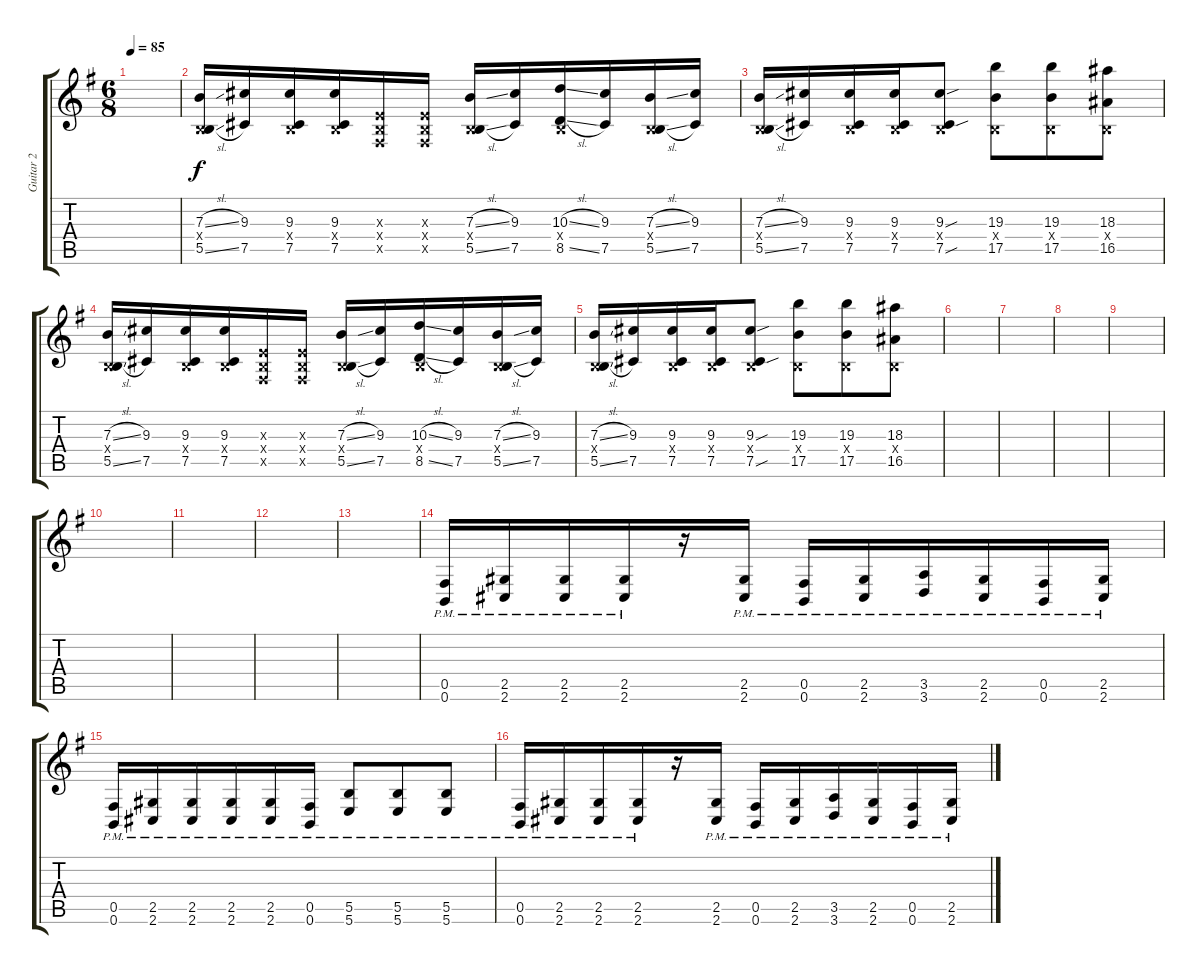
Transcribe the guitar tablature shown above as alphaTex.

\track ("Guitar 2" "Guitar 2") {instrument overdrivenguitar}
\staff {score tabs}
\tuning (Db4 Ab3 E3 B2 Gb2 B1) {hide}
\ts (6 8)
\tempo 85
\clef g2
\ks eminor
|
(7.3{sl} 0.4{x} 5.5{sl}).16 (9.3 7.5).16 (9.3 0.4{x} 7.5).16 (9.3 0.4{x} 7.5).16 (0.3{x} 0.4{x} 0.5{x}).16 (0.3{x} 0.4{x} 0.5{x}).16 (7.3{sl} 0.4{x} 5.5{sl}).16 (9.3 7.5).16 (10.3{sl} 0.4{x} 8.5{sl}).16 (9.3 7.5).16 (7.3{sl} 0.4{x} 5.5{sl}).16 (9.3 7.5).16 |
(7.3{sl} 0.4{x} 5.5{sl}).16 (9.3 7.5).16 (9.3 0.4{x} 7.5).16 (9.3 0.4{x} 7.5).16 (9.3{sou} 0.4{x} 7.5{sou}).8 (19.3 0.4{x} 17.5).8 (19.3 0.4{x} 17.5).8 (18.3 0.4{x} 16.5).8 |
(7.3{sl} 0.4{x} 5.5{sl}).16 (9.3 7.5).16 (9.3 0.4{x} 7.5).16 (9.3 0.4{x} 7.5).16 (0.3{x} 0.4{x} 0.5{x}).16 (0.3{x} 0.4{x} 0.5{x}).16 (7.3{sl} 0.4{x} 5.5{sl}).16 (9.3 7.5).16 (10.3{sl} 0.4{x} 8.5{sl}).16 (9.3 7.5).16 (7.3{sl} 0.4{x} 5.5{sl}).16 (9.3 7.5).16 |
(7.3{sl} 0.4{x} 5.5{sl}).16 (9.3 7.5).16 (9.3 0.4{x} 7.5).16 (9.3 0.4{x} 7.5).16 (9.3{sou} 0.4{x} 7.5{sou}).8 (19.3 0.4{x} 17.5).8 (19.3 0.4{x} 17.5).8 (18.3 0.4{x} 16.5).8 |
|
|
|
|
|
|
|
|
(0.5{pm} 0.6{pm}).16 (2.5{pm} 2.6{pm}).16 (2.5{pm} 2.6{pm}).16 (2.5{pm} 2.6{pm}).16 r.16 (2.5{pm} 2.6{pm}).16 (0.5{pm} 0.6{pm}).16 (2.5{pm} 2.6{pm}).16 (3.5{pm} 3.6{pm}).16 (2.5{pm} 2.6{pm}).16 (0.5{pm} 0.6{pm}).16 (2.5{pm} 2.6{pm}).16 |
(0.5{pm} 0.6{pm}).16 (2.5{pm} 2.6{pm}).16 (2.5{pm} 2.6{pm}).16 (2.5{pm} 2.6{pm}).16 (2.5{pm} 2.6{pm}).16 (0.5{pm} 0.6{pm}).16 (5.5{pm} 5.6{pm}).8 (5.5{pm} 5.6{pm}).8 (5.5{pm} 5.6{pm}).8 |
(0.5{pm} 0.6{pm}).16 (2.5{pm} 2.6{pm}).16 (2.5{pm} 2.6{pm}).16 (2.5{pm} 2.6{pm}).16 r.16 (2.5{pm} 2.6{pm}).16 (0.5{pm} 0.6{pm}).16 (2.5{pm} 2.6{pm}).16 (3.5{pm} 3.6{pm}).16 (2.5{pm} 2.6{pm}).16 (0.5{pm} 0.6{pm}).16 (2.5{pm} 2.6{pm}).16
